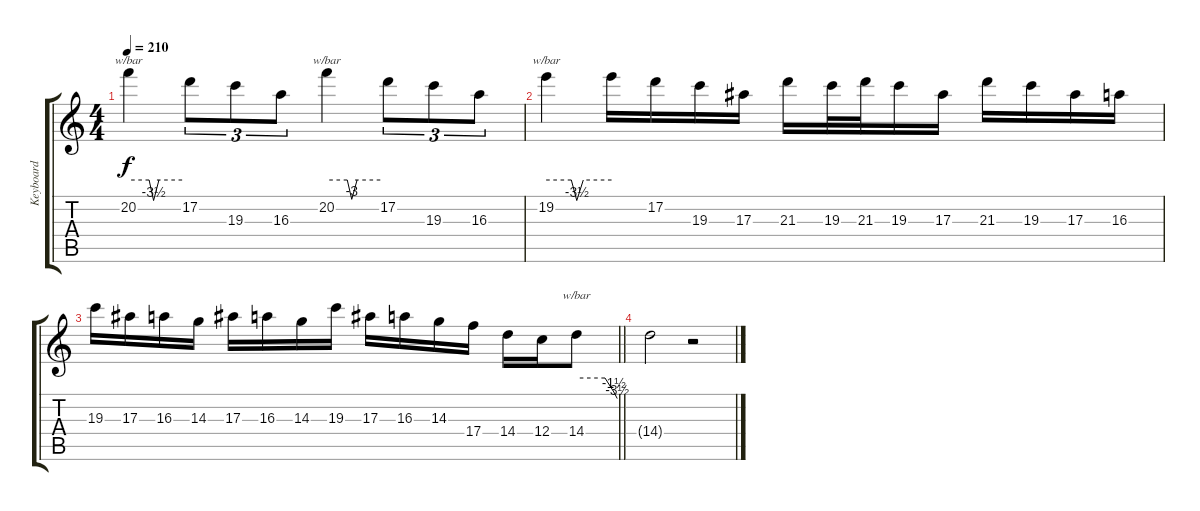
\track ("Keyboard" "Keyboard") {instrument acousticguitarsteel}
\staff {score tabs}
\tuning (D4 A3 F3 C3 G2 D2) {hide}
\ts (4 4)
\tempo 210
\clef g2
\ks c
20.2.4{tbe (custom default 0 0 23 0 28 -14 34 0 60 0) dy f} 17.2.8{tu (3 2)} 19.3.8{tu (3 2)} 16.3.8{tu (3 2)} 20.2.4{tbe (custom default 0 0 23 0 28 -12 34 0 60 0)} 17.2.8{tu (3 2)} 19.3.8{tu (3 2)} 16.3.8{tu (3 2)} |
19.2.4{tbe (custom default 0 0 23 0 28 -14 34 0 60 0)} 19.2{t}.16 17.2.16 19.3.16 17.3.16 21.3.16 19.3.32 21.3.32 19.3.16 17.3.16 21.3.16 19.3.16 17.3.16 16.3.16 |
\barLineRight lightlight
19.3.16 17.3.16 16.3.16 14.3.16 17.3.16 16.3.16 14.3.16 19.3.16 17.3.16 16.3.16 14.3.16 17.4.16 14.4.16 12.4.16 14.4.8{tbe (custom default 0 0 42 0 55 -6 60 -14)} |
14.4{t}.2 r.2
